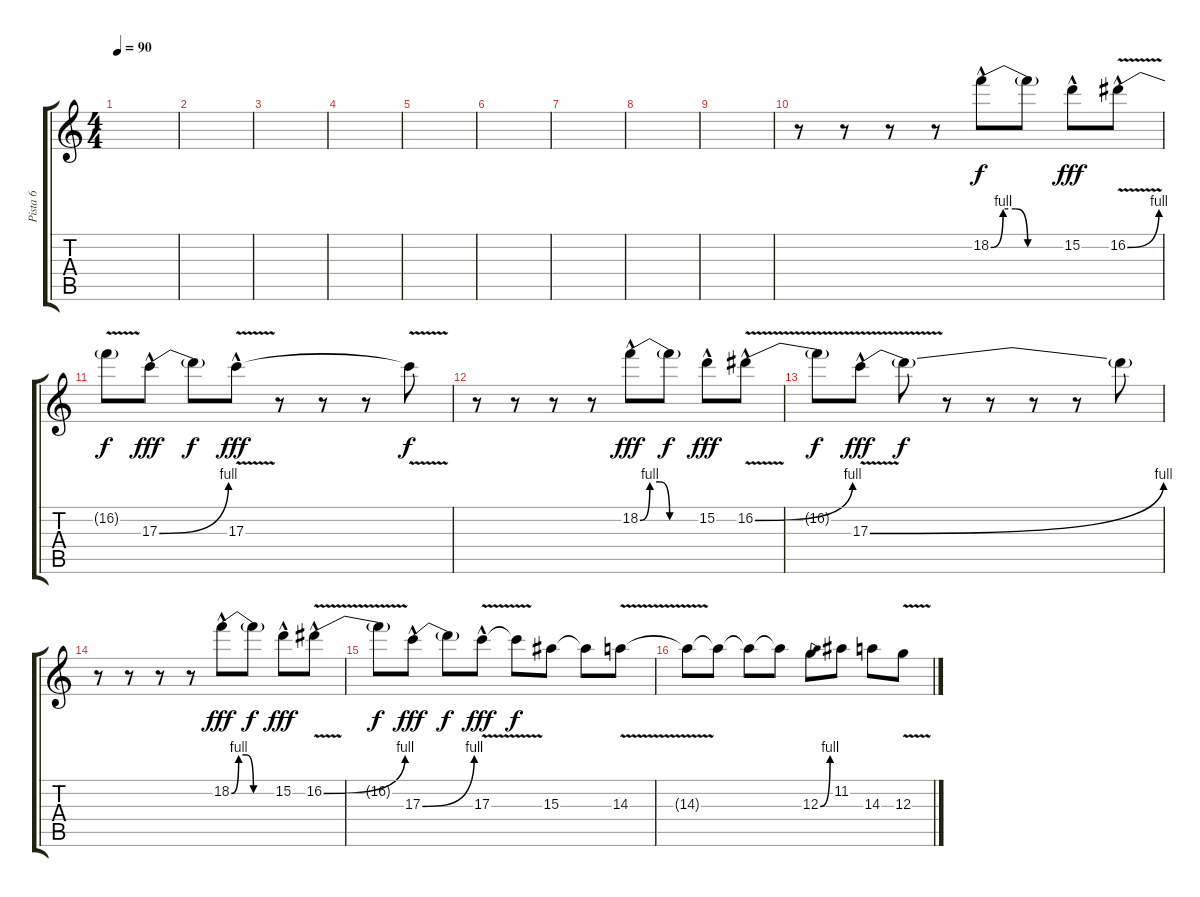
\track ("Pista 6" "Pista 6") {instrument acousticguitarnylon}
\staff {score tabs}
\tuning (E4 B3 G3 D3 A2 E2) {hide}
\ts (4 4)
\tempo 90
\clef g2
\ks c
|
|
|
|
|
|
|
|
|
r.8{volume 16 balance 8 instrument acousticguitarnylon} r.8 r.8 r.8 18.2{be (custom 0 0 10 4 20 4 30 0 60 0) hac}.8 18.2{t}.8{dy f} 15.2{hac}.8{dy fff} 16.2{be (bend 0 0 60 4) v hac}.8 |
16.2{t}.8{dy f} 17.3{be (bend 0 0 60 4) hac}.8{dy fff} 17.3{t}.8{dy f} 17.3{v hac}.8{dy fff} r.8 r.8 r.8 17.3{t}.8{dy f} |
r.8 r.8 r.8 r.8 18.2{be (custom 0 0 10 4 20 4 30 0 60 0) hac}.8{dy fff} 18.2{t}.8{dy f} 15.2{hac}.8{dy fff} 16.2{be (bend 0 0 60 4) v hac}.8 |
16.2{t}.8{dy f} 17.3{be (bend 0 0 60 4) v hac}.8{dy fff} 17.3{t}.8{dy f} r.8 r.8 r.8 r.8 17.3{t}.8 |
r.8{volume 16 balance 8 instrument acousticguitarnylon} r.8 r.8 r.8 18.2{be (custom 0 0 10 4 20 4 30 0 60 0) hac}.8{dy fff} 18.2{t}.8{dy f} 15.2{hac}.8{dy fff} 16.2{be (bend 0 0 60 4) v hac}.8 |
16.2{t}.8{dy f} 17.3{be (bend 0 0 60 4) hac}.8{dy fff} 17.3{t}.8{dy f} 17.3{v hac}.8{dy fff} 17.3{t}.8{dy f} 15.3.8 15.3{t}.8 14.3{v}.8 |
14.3{t}.8 14.3{t}.8 14.3{t}.8 14.3{t}.8 12.3{be (bend 0 0 60 4)}.8 11.2.8 14.3.8 12.3{v}.8
